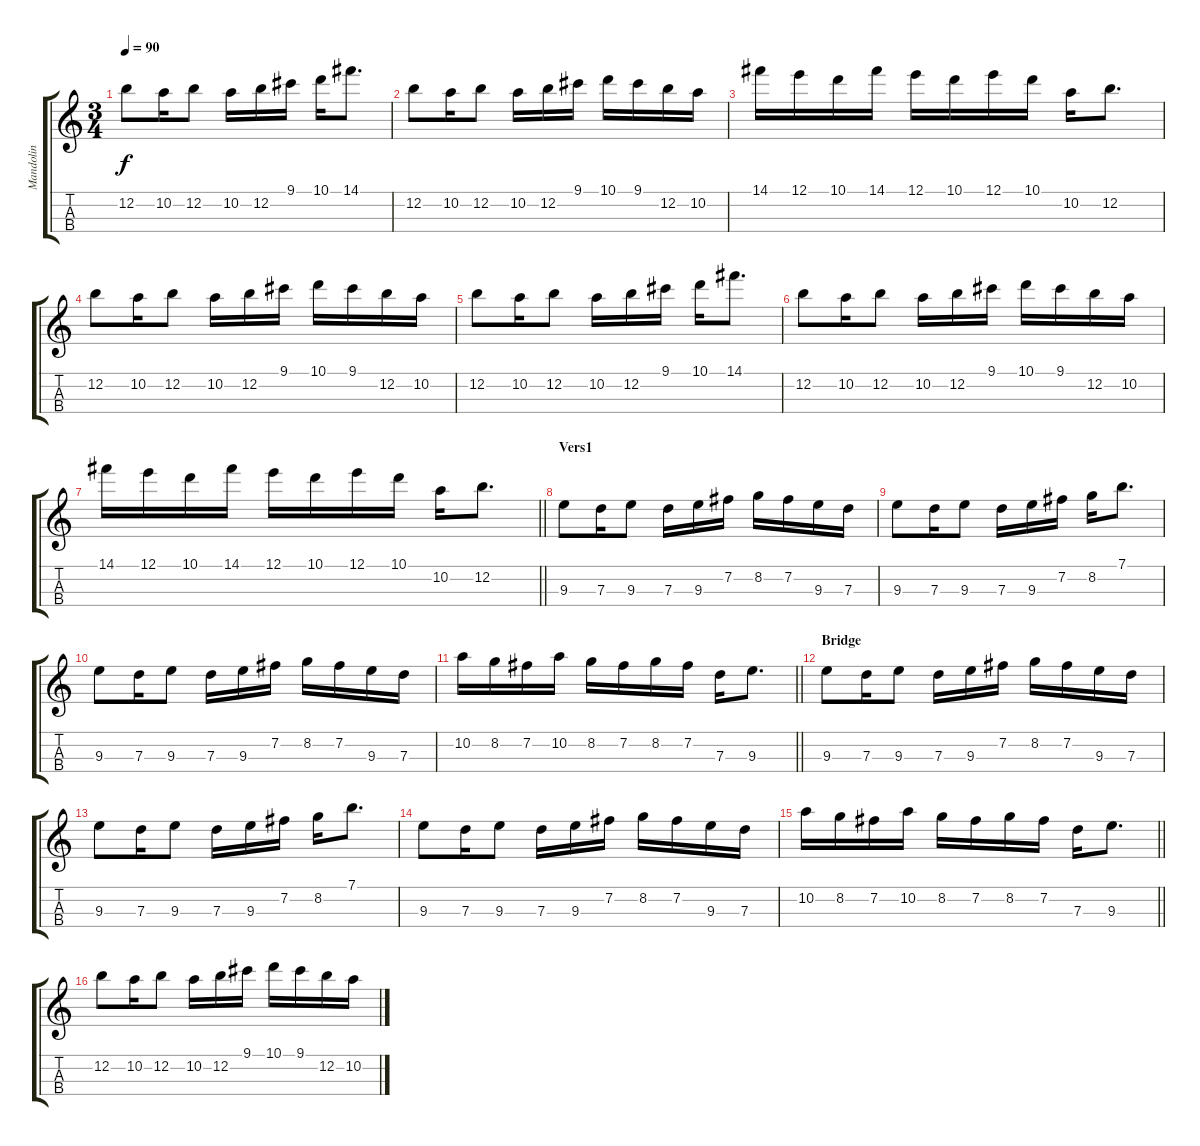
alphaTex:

\track ("Mandolin" "Mandolin") {instrument acousticguitarsteel}
\staff {score tabs}
\tuning (E4 B3 G3 D2) {hide}
\ts (3 4)
\tempo 90
\clef g2
\ks c
12.2.8{dy f} 10.2.16 12.2.8 10.2.16 12.2.16 9.1.16 10.1.16 14.1.8{d} |
12.2.8 10.2.16 12.2.8 10.2.16 12.2.16 9.1.16 10.1.16 9.1.16 12.2.16 10.2.16 |
14.1.16 12.1.16 10.1.16 14.1.16 12.1.16 10.1.16 12.1.16 10.1.16 10.2.16 12.2.8{d} |
12.2.8 10.2.16 12.2.8 10.2.16 12.2.16 9.1.16 10.1.16 9.1.16 12.2.16 10.2.16 |
12.2.8 10.2.16 12.2.8 10.2.16 12.2.16 9.1.16 10.1.16 14.1.8{d} |
12.2.8 10.2.16 12.2.8 10.2.16 12.2.16 9.1.16 10.1.16 9.1.16 12.2.16 10.2.16 |
\barLineRight lightlight
14.1.16 12.1.16 10.1.16 14.1.16 12.1.16 10.1.16 12.1.16 10.1.16 10.2.16 12.2.8{d} |
\section ("" "Vers1")
9.3.8 7.3.16 9.3.8 7.3.16 9.3.16 7.2.16 8.2.16 7.2.16 9.3.16 7.3.16 |
9.3.8 7.3.16 9.3.8 7.3.16 9.3.16 7.2.16 8.2.16 7.1.8{d} |
9.3.8 7.3.16 9.3.8 7.3.16 9.3.16 7.2.16 8.2.16 7.2.16 9.3.16 7.3.16 |
\barLineRight lightlight
10.2.16 8.2.16 7.2.16 10.2.16 8.2.16 7.2.16 8.2.16 7.2.16 7.3.16 9.3.8{d} |
\section ("" "Bridge")
9.3.8 7.3.16 9.3.8 7.3.16 9.3.16 7.2.16 8.2.16 7.2.16 9.3.16 7.3.16 |
9.3.8 7.3.16 9.3.8 7.3.16 9.3.16 7.2.16 8.2.16 7.1.8{d} |
9.3.8 7.3.16 9.3.8 7.3.16 9.3.16 7.2.16 8.2.16 7.2.16 9.3.16 7.3.16 |
\barLineRight lightlight
10.2.16 8.2.16 7.2.16 10.2.16 8.2.16 7.2.16 8.2.16 7.2.16 7.3.16 9.3.8{d} |
12.2.8 10.2.16 12.2.8 10.2.16 12.2.16 9.1.16 10.1.16 9.1.16 12.2.16 10.2.16
